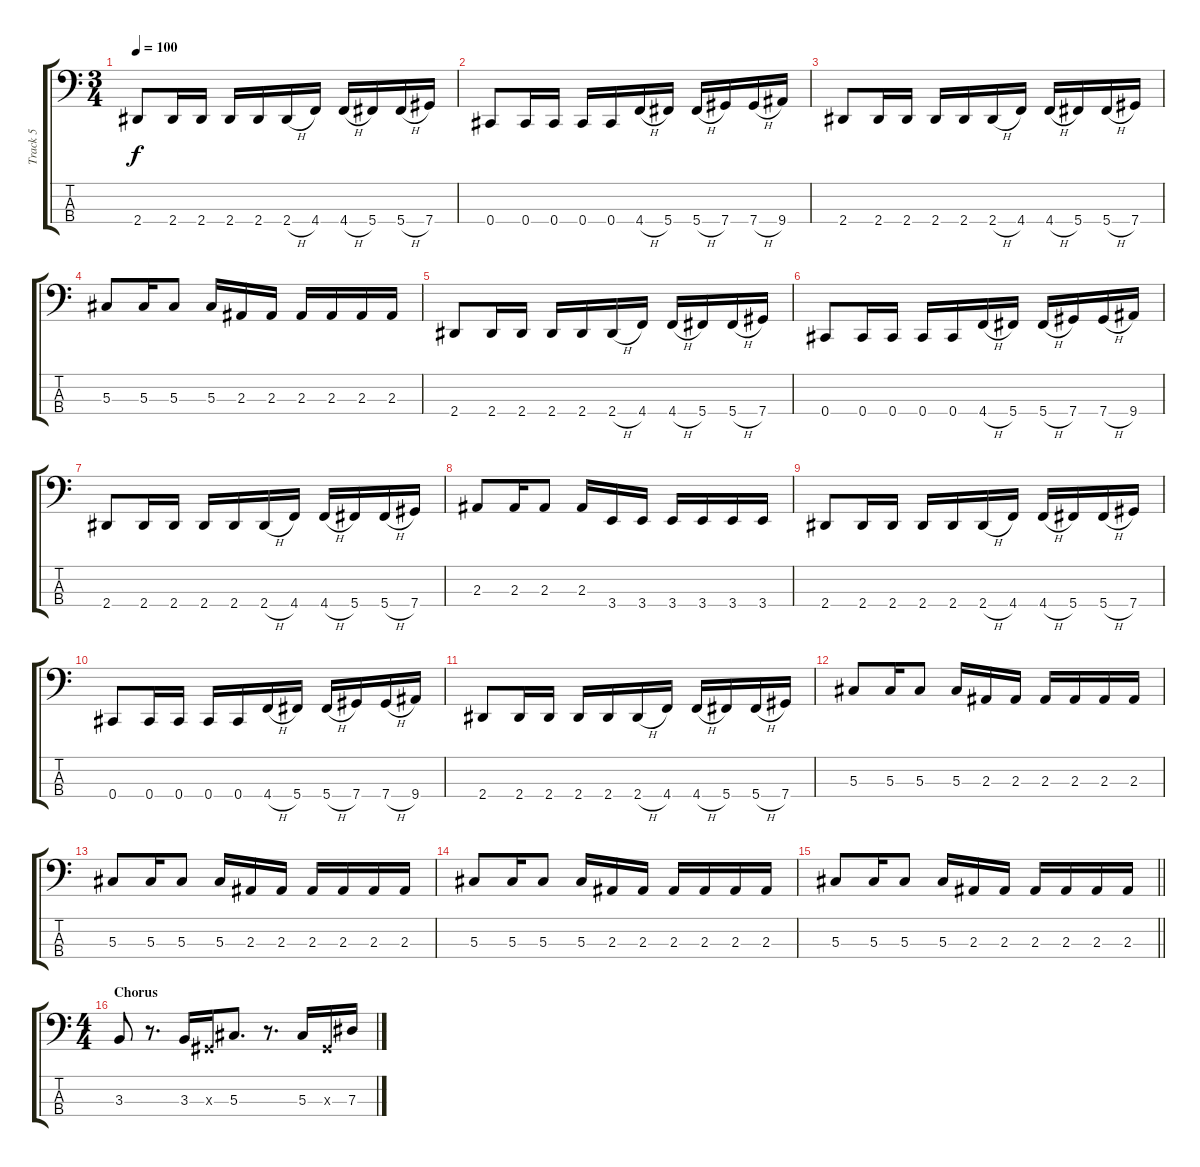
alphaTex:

\track ("Track 5" "Track 5") {instrument electricbassfinger}
\staff {score tabs}
\tuning (Gb2 Db2 Ab1 Db1) {hide}
\ts (3 4)
\tempo 100
\clef f4
\ks c
2.4.8{dy f} 2.4.16 2.4.16 2.4.16 2.4.16 2.4{h}.16 4.4.16 4.4{h}.16 5.4.16 5.4{h}.16 7.4.16 |
0.4.8 0.4.16 0.4.16 0.4.16 0.4.16 4.4{h}.16 5.4.16 5.4{h}.16 7.4.16 7.4{h}.16 9.4.16 |
2.4.8 2.4.16 2.4.16 2.4.16 2.4.16 2.4{h}.16 4.4.16 4.4{h}.16 5.4.16 5.4{h}.16 7.4.16 |
5.3.8 5.3.16 5.3.8 5.3.16 2.3.16 2.3.16 2.3.16 2.3.16 2.3.16 2.3.16 |
2.4.8 2.4.16 2.4.16 2.4.16 2.4.16 2.4{h}.16 4.4.16 4.4{h}.16 5.4.16 5.4{h}.16 7.4.16 |
0.4.8 0.4.16 0.4.16 0.4.16 0.4.16 4.4{h}.16 5.4.16 5.4{h}.16 7.4.16 7.4{h}.16 9.4.16 |
2.4.8 2.4.16 2.4.16 2.4.16 2.4.16 2.4{h}.16 4.4.16 4.4{h}.16 5.4.16 5.4{h}.16 7.4.16 |
2.3.8 2.3.16 2.3.8 2.3.16 3.4.16 3.4.16 3.4.16 3.4.16 3.4.16 3.4.16 |
2.4.8 2.4.16 2.4.16 2.4.16 2.4.16 2.4{h}.16 4.4.16 4.4{h}.16 5.4.16 5.4{h}.16 7.4.16 |
0.4.8 0.4.16 0.4.16 0.4.16 0.4.16 4.4{h}.16 5.4.16 5.4{h}.16 7.4.16 7.4{h}.16 9.4.16 |
2.4.8 2.4.16 2.4.16 2.4.16 2.4.16 2.4{h}.16 4.4.16 4.4{h}.16 5.4.16 5.4{h}.16 7.4.16 |
5.3.8 5.3.16 5.3.8 5.3.16 2.3.16 2.3.16 2.3.16 2.3.16 2.3.16 2.3.16 |
5.3.8 5.3.16 5.3.8 5.3.16 2.3.16 2.3.16 2.3.16 2.3.16 2.3.16 2.3.16 |
5.3.8 5.3.16 5.3.8 5.3.16 2.3.16 2.3.16 2.3.16 2.3.16 2.3.16 2.3.16 |
\barLineRight lightlight
5.3.8 5.3.16 5.3.8 5.3.16 2.3.16 2.3.16 2.3.16 2.3.16 2.3.16 2.3.16 |
\ts (4 4)
\section ("" "Chorus")
3.3.8 r.8{d} 3.3.16 0.3{x}.16 5.3.8{d} r.8{d} 5.3.16 0.3{x}.16 7.3.16
